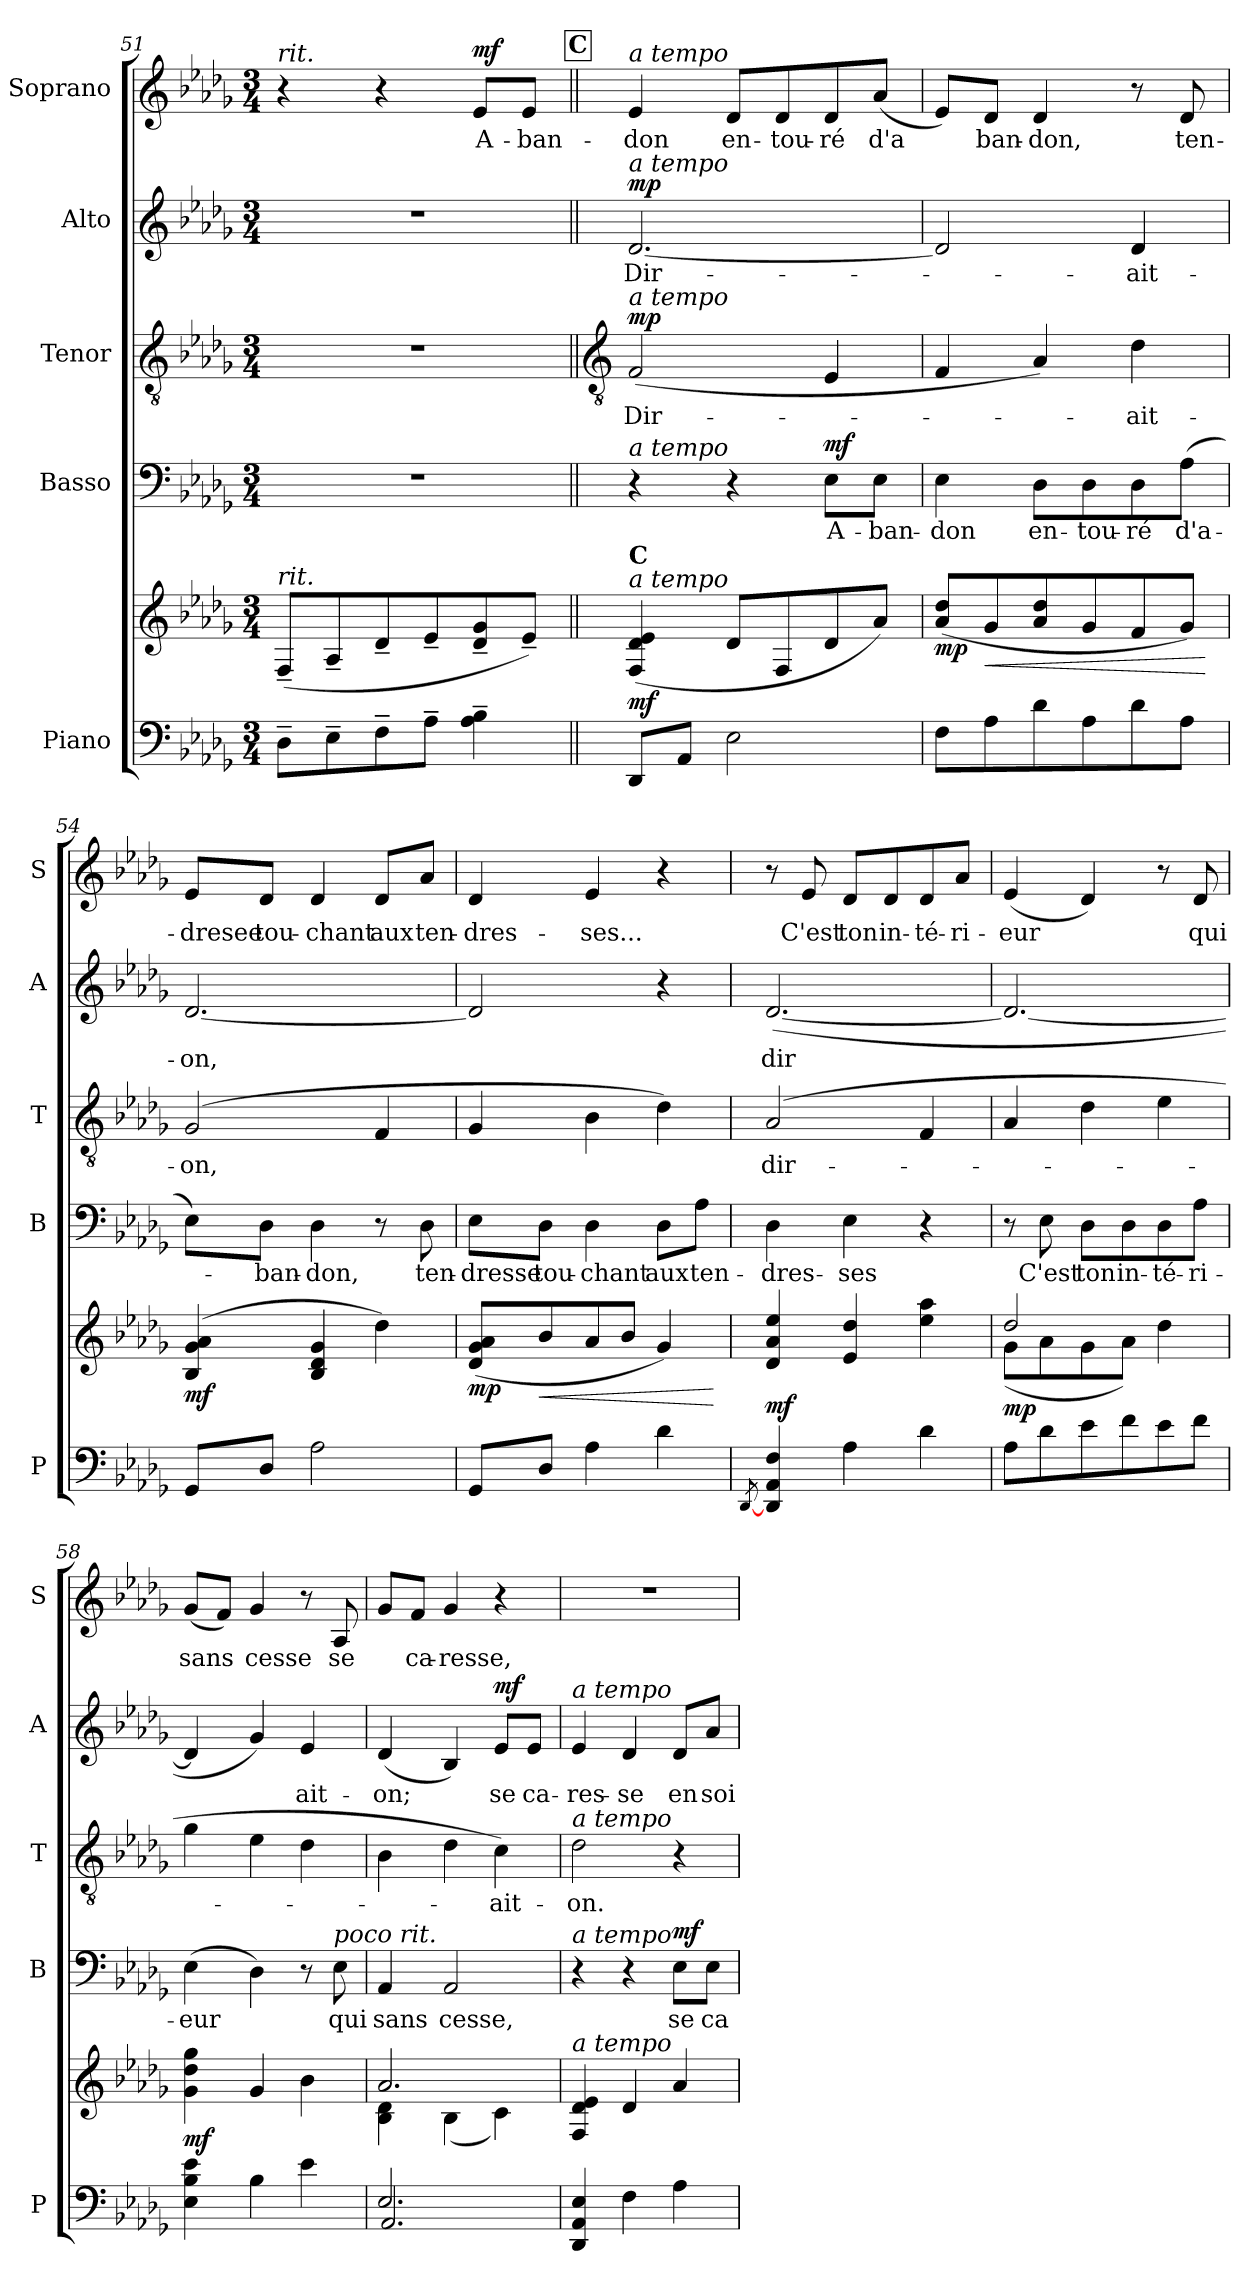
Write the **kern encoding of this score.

**kern	**kern	**dynam	**kern	**text	**dynam	**kern	**text	**dynam	**kern	**text	**dynam	**kern	**text	**dynam
*part5	*part5	*part5	*part4	*part4	*part4	*part3	*part3	*part3	*part2	*part2	*part2	*part1	*part1	*part1
*staff6	*staff5	*staff5/6	*staff4	*staff4	*staff4	*staff3	*staff3	*staff3	*staff2	*staff2	*staff2	*staff1	*staff1	*staff1
*I"Piano	*	*	*I"Basso	*	*	*I"Tenor	*	*	*I"Alto	*	*	*I"Soprano	*	*
*I'P	*	*	*I'B	*	*	*I'T	*	*	*I'A	*	*	*I'S	*	*
*clefF4	*clefG2	*	*clefF4	*	*	*clefGv2	*	*	*clefG2	*	*	*clefG2	*	*
*k[b-e-a-d-g-]	*k[b-e-a-d-g-]	*	*k[b-e-a-d-g-]	*	*	*k[b-e-a-d-g-]	*	*	*k[b-e-a-d-g-]	*	*	*k[b-e-a-d-g-]	*	*
*D-:	*D-:	*	*D-:	*	*	*D-:	*	*	*D-:	*	*	*D-:	*	*
*M3/4	*M3/4	*	*M3/4	*	*	*M3/4	*	*	*M3/4	*	*	*M3/4	*	*
=51	=51	=51	=51	=51	=51	=51	=51	=51	=51	=51	=51	=51	=51	=51
*	*	*	*^	*	*	*	*	*	*	*	*	*	*	*
!	!	!	!	!	!	!	!	!	!	!	!	!	!LO:TX:a:i:t=rit.	!	!
!	!LO:TX:a:i:t=rit.	!	!	!	!	!	!	!	!	!	!	!	!	!	!
8D-~\L	(>8F~/L	.	2.r	2ryy	.	.	2.r	.	.	2.r	.	.	4r	.	.
8E-~\	8A-~/	.	.	.	.	.	.	.	.	.	.	.	.	.	.
8F~\	8d-~/	.	.	.	.	.	.	.	.	.	.	.	4r	.	.
8A-~\J	8e-~/	.	.	.	.	.	.	.	.	.	.	.	.	.	.
!	!	!	!	!	!	!	!	!	!	!	!	!	!	!LO:LY:b	!LO:DY:a
4A-\~ 4B-\~	8d-/~ 8g-/~	.	.	4ryy	.	.	.	.	.	.	.	.	8e-/L	A-	mf
!	!	!	!	!	!	!	!	!	!	!	!	!	!	!LO:LY:b	!
.	8e-~/J)	.	.	.	.	.	.	.	.	.	.	.	8e-/J	-ban-	.
*	*	*	*v	*v	*	*	*	*	*	*	*	*	*	*	*
!!LO:LB:g=z
!!LO:REH:place=s1:a:B:fs=14:t=C
=52||	=52||	=52||	=52||	=52||	=52||	=52||	=52||	=52||	=52||	=52||	=52||	=52||	=52||	=52||
*	*	*	*	*	*	*clefGv2	*	*	*	*	*	*	*	*
!	!	!	!	!	!	!	!	!	!	!	!	!LO:TX:a:i:t=a tempo	!	!
!	!	!	!	!	!	!	!	!	!LO:TX:a:i:t=a tempo	!	!	!	!	!
!	!	!	!	!	!	!LO:TX:a:i:t=a tempo	!	!	!	!	!	!	!	!
!	!	!	!LO:TX:a:i:t=a tempo	!	!	!	!	!	!	!	!	!	!	!
!	!LO:TX:a:i:t=a tempo	!	!	!	!	!	!	!	!	!	!	!	!	!
!	!LO:TX:a:B:t=C	!	!	!	!	!	!	!	!	!	!	!	!	!
!	!	!LO:DY:b	!	!	!	!	!LO:LY:b	!LO:DY:a	!	!LO:LY:b	!LO:DY:a	!	!LO:LY:b	!
8DD-/L	(4F/ 4d-/ 4e-/	mf	4r	.	.	(2F/	Dir-	mp	[2.d-/	Dir--	mp	4e-/	-don	.
8AA-/J	.	.	.	.	.	.	.	.	.	.	.	.	.	.
!	!	!	!	!	!	!	!	!	!	!	!	!	!LO:LY:b	!
2E-\	8d-/L	.	4r	.	.	.	.	.	.	.	.	8d-/L	en-	.
!	!	!	!	!	!	!	!	!	!	!	!	!	!LO:LY:b	!
.	8F/	.	.	.	.	.	.	.	.	.	.	8d-/	-tou-	.
!	!	!	!	!LO:LY:b	!LO:DY:a	!	!	!	!	!	!	!	!LO:LY:b	!
.	8d-/	.	8E-\L	A-	mf	4E-/	.	.	.	.	.	8d-/	-ré	.
!	!	!	!	!LO:LY:b	!	!	!	!	!	!	!	!	!LO:LY:b	!
.	8a-/J)	.	8E-\J	-ban-	.	.	.	.	.	.	.	(8a-/J	d'a	.
=53	=53	=53	=53	=53	=53	=53	=53	=53	=53	=53	=53	=53	=53	=53
!	!	!LO:DY:b	!	!LO:LY:b	!	!	!	!	!	!	!	!	!	!
8F\L	(8a-/ 8dd-/L	mp	4E-\	-don	.	4F/	.	.	2d-/]	.	.	8e-/L)	.	.
!	!	!LO:HP:b	!	!	!	!	!	!	!	!	!	!	!LO:LY:b	!
8A-\	8g-/	<	.	.	.	.	.	.	.	.	.	8d-/J	ban-	.
!	!	!	!	!LO:LY:b	!	!	!	!	!	!	!	!	!LO:LY:b	!
8d-\	8a-/ 8dd-/	.	8D-\L	en-	.	4A-/)	.	.	.	.	.	4d-/	-don,	.
!	!	!	!	!LO:LY:b	!	!	!	!	!	!	!	!	!	!
8A-\	8g-/	.	8D-\	-tou-	.	.	.	.	.	.	.	.	.	.
!	!	!	!	!LO:LY:b	!	!	!LO:LY:b	!	!	!LO:LY:b	!	!	!	!
8d-\	8f/	.	8D-\	-ré	.	4d-\	-ait-	.	4d-/	-ait-	.	8r	.	.
!	!	!	!	!LO:LY:b	!	!	!	!	!	!	!	!	!LO:LY:b	!
8A-\J	8g-/J)	.	(>8A-\J	d'a-	.	.	.	.	.	.	.	8d-/	ten-	.
.	.	[	.	.	.	.	.	.	.	.	.	.	.	.
=54	=54	=54	=54	=54	=54	=54	=54	=54	=54	=54	=54	=54	=54	=54
!	!	!LO:DY:b	!	!	!	!	!LO:LY:b	!	!	!LO:LY:b	!	!	!LO:LY:b	!
8GG-/L	(>4B-/ 4g-/ 4a-/	mf	8E-\L)	.	.	(2G-/	-on,	.	[2.d-/	-on,	.	8e-/L	-dresee	.
!	!	!	!	!LO:LY:b	!	!	!	!	!	!	!	!	!LO:LY:b	!
8D-/J	.	.	8D-\J	-ban-	.	.	.	.	.	.	.	8d-/J	tou-	.
!	!	!	!	!LO:LY:b	!	!	!	!	!	!	!	!	!LO:LY:b	!
2A-\	4B-/ 4d-/ 4g-/	.	4D-\	-don,	.	.	.	.	.	.	.	4d-/	-chant	.
!	!	!	!	!	!	!	!	!	!	!	!	!	!LO:LY:b	!
.	4dd-\)	.	8r	.	.	4F/	.	.	.	.	.	8d-/L	aux	.
!	!	!	!	!LO:LY:b	!	!	!	!	!	!	!	!	!LO:LY:b	!
.	.	.	8D-\	ten-	.	.	.	.	.	.	.	8a-/J	ten-	.
=55	=55	=55	=55	=55	=55	=55	=55	=55	=55	=55	=55	=55	=55	=55
!	!	!LO:DY:b	!	!LO:LY:b	!	!	!	!	!	!	!	!	!LO:LY:b	!
8GG-/L	(8d-/ 8g-/ 8a-/L	mp	8E-\L	-dresse	.	4G-/	.	.	2d-/]	.	.	4d-/	-dres-	.
!	!	!LO:HP:b	!	!LO:LY:b	!	!	!	!	!	!	!	!	!	!
8D-/J	8b-/	<	8D-\J	tou-	.	.	.	.	.	.	.	.	.	.
!	!	!	!	!LO:LY:b	!	!	!	!	!	!	!	!	!LO:LY:b	!
4A-\	8a-/	.	4D-\	-chant	.	4B-\	.	.	.	.	.	4e-/	-ses...	.
.	8b-/J	.	.	.	.	.	.	.	.	.	.	.	.	.
!	!	!	!	!LO:LY:b	!	!	!	!	!	!	!	!	!	!
4d-\	4g-/)	.	8D-\L	aux	.	4d-\)	.	.	4r	.	.	4r	.	.
!	!	!	!	!LO:LY:b	!	!	!	!	!	!	!	!	!	!
.	.	.	8A-\J	ten-	.	.	.	.	.	.	.	.	.	.
.	.	[	.	.	.	.	.	.	.	.	.	.	.	.
!!LO:PB:g=z
=56	=56	=56	=56	=56	=56	=56	=56	=56	=56	=56	=56	=56	=56	=56
[8qDD-/	.	.	.	.	.	.	.	.	.	.	.	.	.	.
*	*	*	*	*	*	*clefGv2	*	*	*	*	*	*	*	*
*^	*^	*	*	*	*	*	*	*	*	*	*	*	*	*
!	!	!	!	!LO:DY:a=2	!	!LO:LY:b	!	!	!LO:LY:b	!	!	!LO:LY:b	!	!	!	!
4DD-/ 4AA-/ 4F/	2ryy	4d-/ 4a-/ 4ee-/	2ryy	mf	4D-\	-dres-	.	(>2A-/	dir-	.	([2.d-/	dir--	.	8r	.	.
!	!	!	!	!	!	!	!	!	!	!	!	!	!	!	!LO:LY:b	!
.	.	.	.	.	.	.	.	.	.	.	.	.	.	8e-/	C'est	.
!	!	!	!	!	!	!LO:LY:b	!	!	!	!	!	!	!	!	!LO:LY:b	!
4A-\	.	4e-/ 4dd-/	.	.	4E-\	-ses	.	.	.	.	.	.	.	8d-/L	ton	.
!	!	!	!	!	!	!	!	!	!	!	!	!	!	!	!LO:LY:b	!
.	.	.	.	.	.	.	.	.	.	.	.	.	.	8d-/	in-	.
!	!	!	!	!	!	!	!	!	!	!	!	!	!	!	!LO:LY:b	!
4d-\	4ryy	4ee-\ 4aa-\	4ryy	.	4r	.	.	4F/	.	.	.	.	.	8d-/	-té-	.
!	!	!	!	!	!	!	!	!	!	!	!	!	!	!	!LO:LY:b	!
.	.	.	.	.	.	.	.	.	.	.	.	.	.	8a-/J	-ri-	.
=57	=57	=57	=57	=57	=57	=57	=57	=57	=57	=57	=57	=57	=57	=57	=57	=57
!	!	!	!	!LO:DY:a=2	!	!	!	!	!	!	!	!LO:LY:b	!	!	!LO:LY:b	!
8A-\L	2ryy	2dd-/	(8g-\L	mp	8r	.	.	4A-/	.	.	2.d-/_	---	.	(4e-/	-eur	.
!	!	!	!	!	!	!LO:LY:b	!	!	!	!	!	!	!	!	!	!
8d-\	.	.	8a-\	.	8E-\	C'est	.	.	.	.	.	.	.	.	.	.
!	!	!	!	!	!	!LO:LY:b	!	!	!	!	!	!	!	!	!	!
8e-\	.	.	8g-\	.	8D-\L	ton	.	4d-\	.	.	.	.	.	4d-/)	.	.
!	!	!	!	!	!	!LO:LY:b	!	!	!	!	!	!	!	!	!	!
8f\	.	.	8a-\J)	.	8D-\	in-	.	.	.	.	.	.	.	.	.	.
!	!	!	!	!	!	!LO:LY:b	!	!	!	!	!	!	!	!	!	!
8e-\	4ryy	4dd-\	4ryy	.	8D-\	-té-	.	4e-\	.	.	.	.	.	8r	.	.
!	!	!	!	!	!	!LO:LY:b	!	!	!	!	!	!	!	!	!LO:LY:b	!
8f\J	.	.	.	.	8A-\J	-ri-	.	.	.	.	.	.	.	8d-/	qui	.
=58	=58	=58	=58	=58	=58	=58	=58	=58	=58	=58	=58	=58	=58	=58	=58	=58
!	!	!	!	!LO:DY:b	!	!LO:LY:b	!	!	!	!	!	!	!	!	!LO:LY:b	!
4E-\ 4B-\ 4e-\	2ryy	4g-\ 4dd-\ 4gg-\	2ryy	mf	(>4E-\	-eur	.	4g-\	.	.	4d-/]	.	.	(8g-/L	sans	.
.	.	.	.	.	.	.	.	.	.	.	.	.	.	8f/J)	.	.
!	!	!	!	!	!	!	!	!	!	!	!	!	!	!	!LO:LY:b	!
4B-\	.	4g-/	.	.	4D-\)	.	.	4e-\	.	.	4g-/)	.	.	4g-/	cesse	.
!	!	!	!	!	!	!	!	!	!	!	!	!LO:LY:b	!	!	!	!
4e-\	4ryy	4b-\	4ryy	.	8r	.	.	4d-\	.	.	4e-/	-ait-	.	8r	.	.
!	!	!	!	!	!LO:TX:a:i:t=poco rit.	!	!	!	!	!	!	!	!	!	!	!
!	!	!	!	!	!	!LO:LY:b	!	!	!	!	!	!	!	!	!LO:LY:b	!
.	.	.	.	.	8E-\	qui	.	.	.	.	.	.	.	8A-/	se	.
=59	=59	=59	=59	=59	=59	=59	=59	=59	=59	=59	=59	=59	=59	=59	=59	=59
!	!	!	!	!	!	!LO:LY:b	!	!	!	!	!	!LO:LY:b	!	!	!	!
2.E-/	2.AA-/	2.a-/	4B-\ 4d-\	.	4AA-/	sans	.	4B-\	.	.	(4d-/	-on;	.	8g-/L	.	.
!	!	!	!	!	!	!	!	!	!	!	!	!	!	!	!LO:LY:b	!
.	.	.	.	.	.	.	.	.	.	.	.	.	.	8f/J	ca-	.
!	!	!	!	!	!	!LO:LY:b	!	!	!	!	!	!	!	!	!LO:LY:b	!
.	.	.	(4B-\	.	2AA-/	cesse,	.	4d-\	.	.	4B-/)	.	.	4g-/	-resse,	.
!	!	!	!	!	!	!	!	!	!LO:LY:b	!	!	!LO:LY:b	!LO:DY:a	!	!	!
.	.	.	4c\)	.	.	.	.	4c\)	-ait-	.	8e-/L	se	mf	4r	.	.
!	!	!	!	!	!	!	!	!	!	!	!	!LO:LY:b	!	!	!	!
.	.	.	.	.	.	.	.	.	.	.	8e-/J	ca-	.	.	.	.
!!LO:LB:g=z
=60	=60	=60	=60	=60	=60	=60	=60	=60	=60	=60	=60	=60	=60	=60	=60	=60
!	!	!	!	!	!	!	!	!	!	!	!LO:TX:a:i:t=a tempo	!	!	!	!	!
!	!	!	!	!	!	!	!	!LO:TX:a:i:t=a tempo	!	!	!	!	!	!	!	!
!	!	!	!	!	!LO:TX:a:i:t=a tempo	!	!	!	!	!	!	!	!	!	!	!
!	!	!LO:TX:a:i:t=a tempo	!	!	!	!	!	!	!	!	!	!	!	!	!	!
!	!	!	!	!	!	!	!	!	!LO:LY:b	!	!	!LO:LY:b	!	!	!	!
4DD-/ 4AA-/ 4E-/	2ryy	4F/ 4d-/ 4e-/	2ryy	.	4r	.	.	2d-\	-on.	.	4e-/	-res-	.	2.r	.	.
!	!	!	!	!	!	!	!	!	!	!	!	!LO:LY:b	!	!	!	!
4F\	.	4d-/	.	.	4r	.	.	.	.	.	4d-/	-se	.	.	.	.
!	!	!	!	!	!	!LO:LY:b	!LO:DY:a	!	!	!	!	!LO:LY:b	!	!	!	!
4A-\	4ryy	4a-/	4ryy	.	8E-\L	se	mf	4r	.	.	8d-/L	en	.	.	.	.
!	!	!	!	!	!	!LO:LY:b	!	!	!	!	!	!LO:LY:b	!	!	!	!
.	.	.	.	.	8E-\J	ca-	.	.	.	.	8a-/J	soi-	.	.	.	.
*v	*v	*	*	*	*	*	*	*	*	*	*	*	*	*	*	*
*	*v	*v	*	*	*	*	*	*	*	*	*	*	*	*	*
=	=	=	=	=	=	=	=	=	=	=	=	=	=	=
*-	*-	*-	*-	*-	*-	*-	*-	*-	*-	*-	*-	*-	*-	*-
